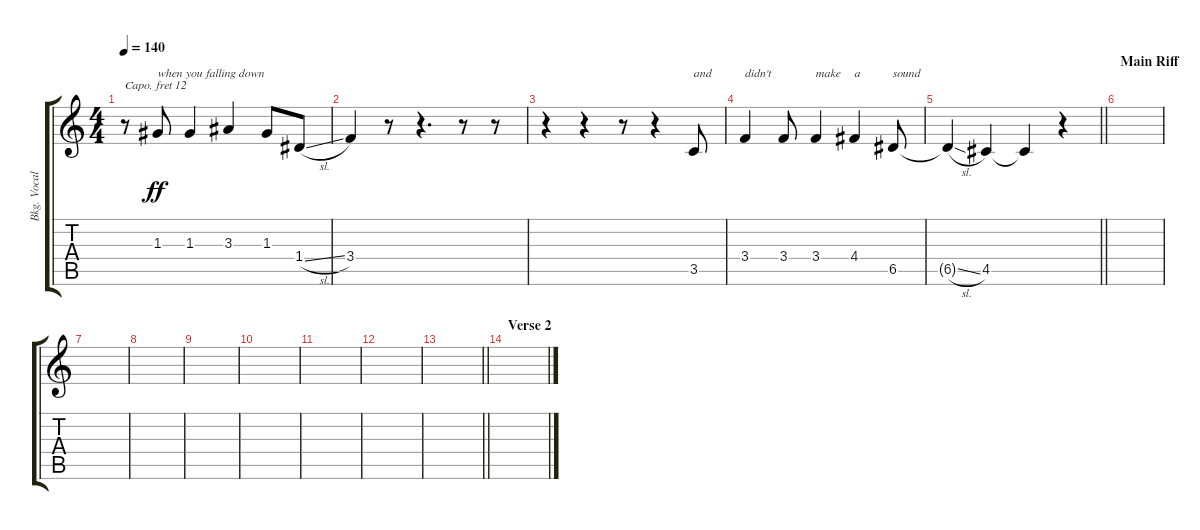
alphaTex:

\track ("Bkg. Vocals" "Bkg. Vocal") {instrument lead1square}
\staff {score tabs}
\capo 12
\tuning (E4 B3 G3 D3 A2 E2) {hide}
\ts (4 4)
\tempo 140
\clef g2
\ks c
r.8{dy ff} 1.3.8{txt "when you falling down"} 1.3.4 3.3.4 1.3.8 1.4{sl}.8 |
3.4.4 r.8 r.4{d} r.8 r.8 |
r.4 r.4 r.8 r.4 3.5.8{txt "and"} |
3.4.4{txt "didn't"} 3.4.8 3.4.4{txt "make"} 4.4.4{txt "a"} 6.5.8{txt "sound"} |
\barLineRight lightlight
6.5{sl t}.4 4.5.4 4.5{t}.4 r.4 |
\section ("" "Main Riff")
|
|
|
|
|
|
|
\barLineRight lightlight
|
\section ("" "Verse 2")
